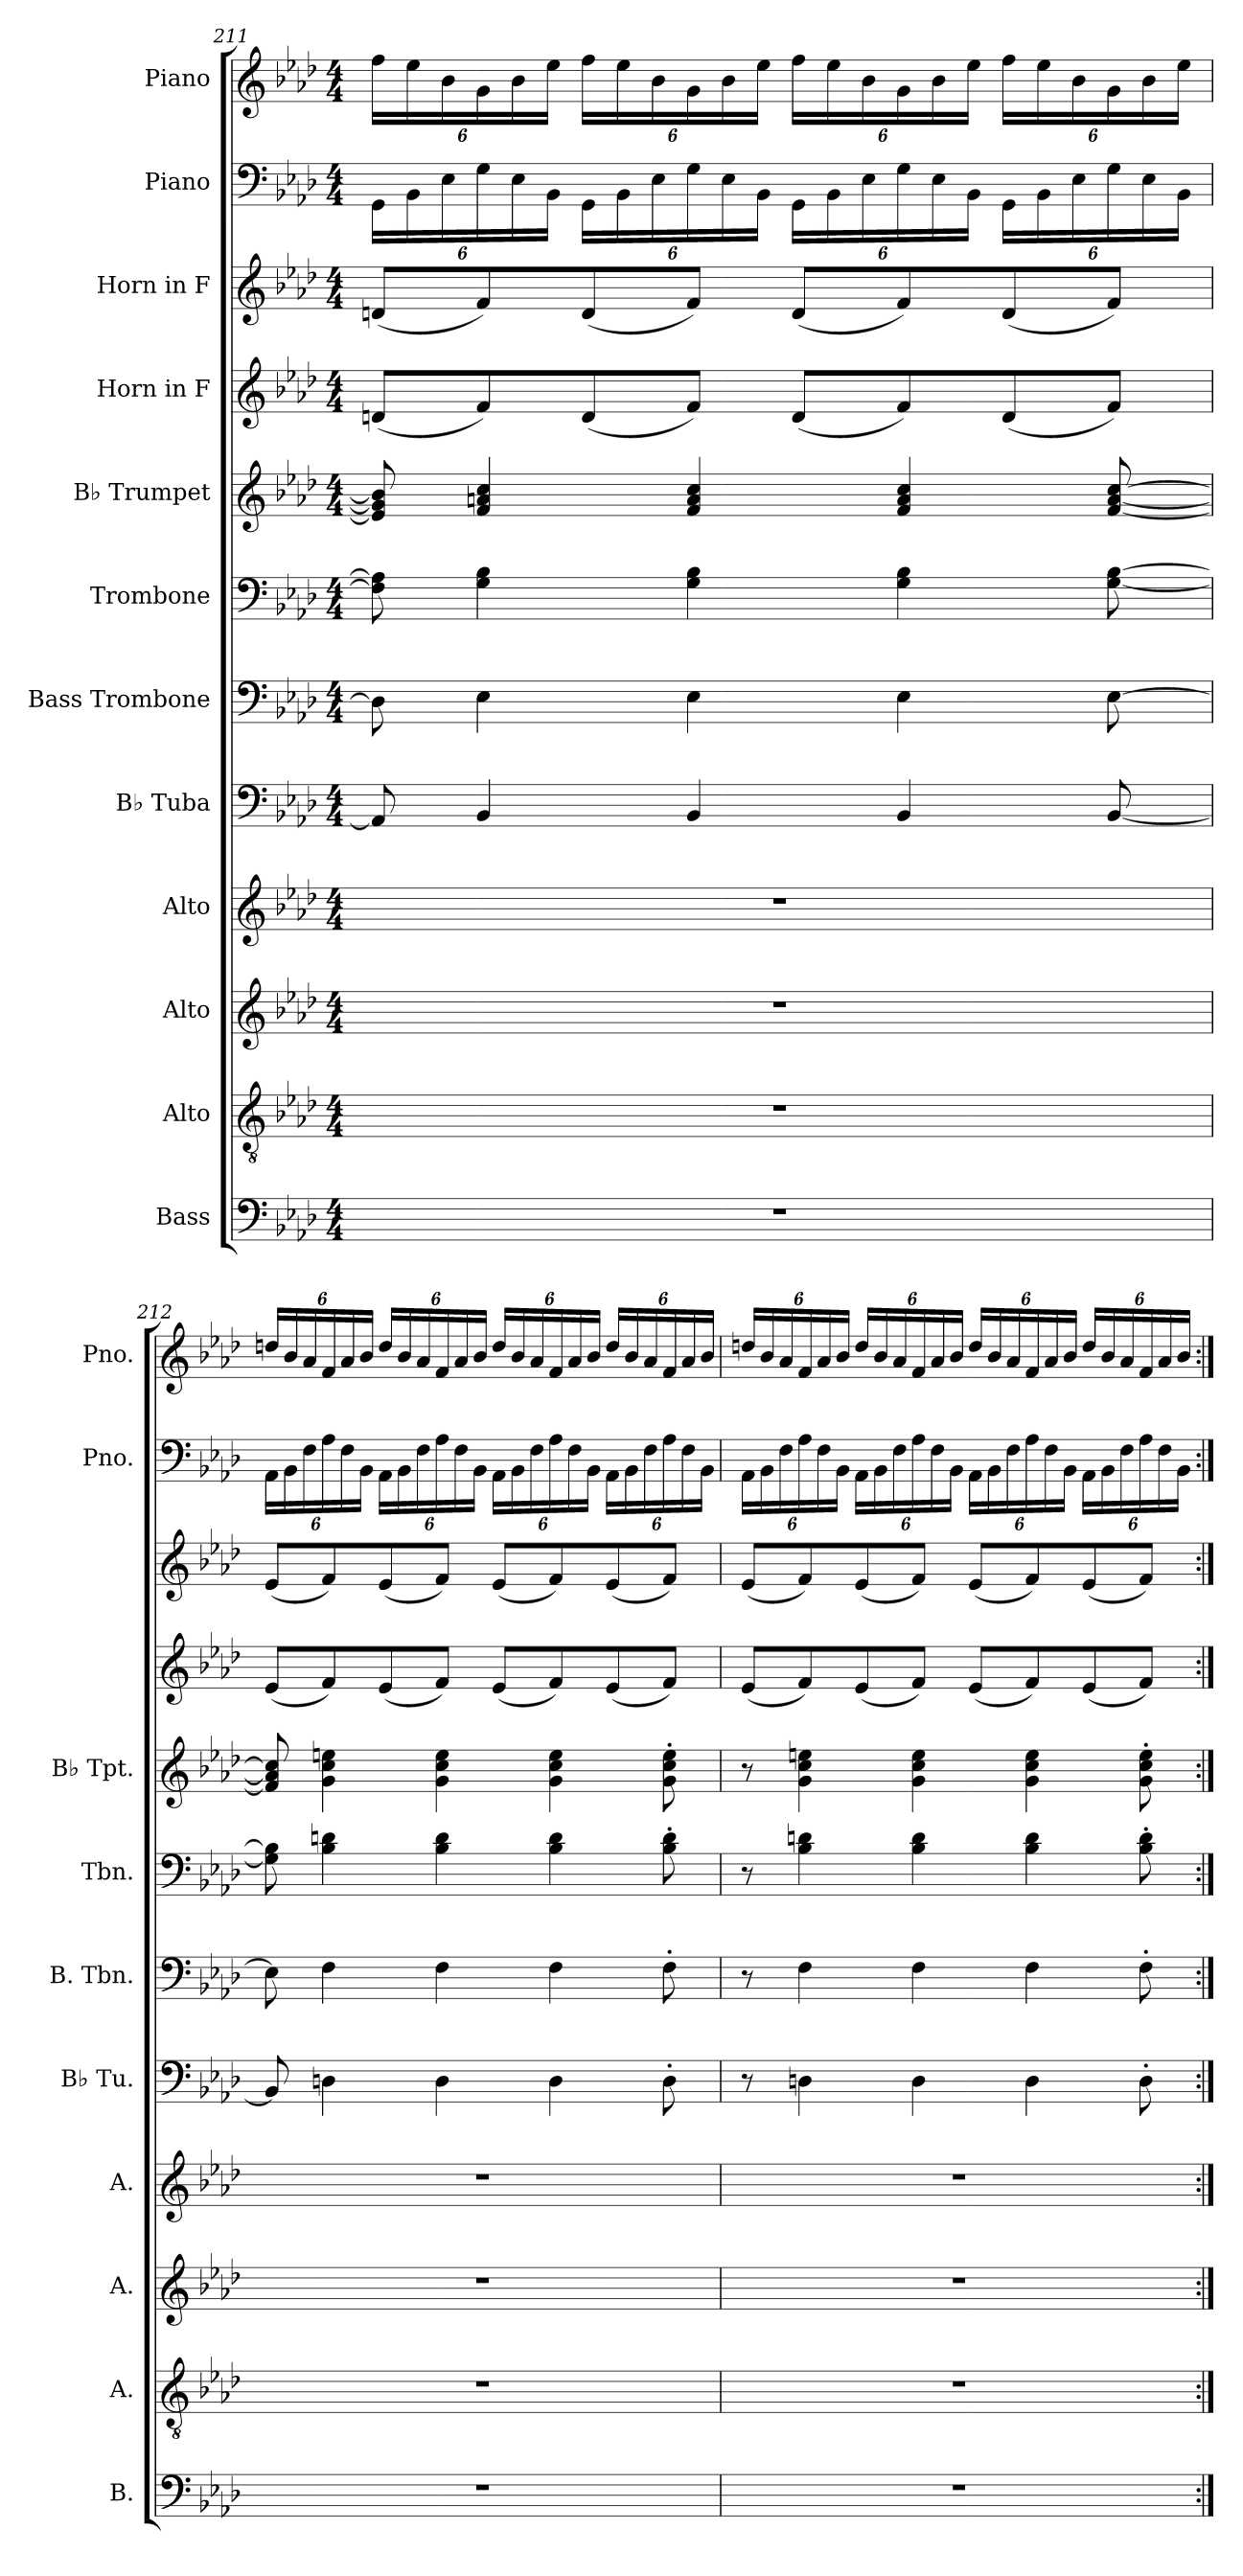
**kern	**kern	**kern	**kern	**kern	**kern	**kern	**kern	**kern	**kern	**kern	**kern
*part12	*part11	*part10	*part9	*part8	*part7	*part6	*part5	*part4	*part3	*part2	*part1
*staff12	*staff11	*staff10	*staff9	*staff8	*staff7	*staff6	*staff5	*staff4	*staff3	*staff2	*staff1
*I"Bass	*I"Alto	*I"Alto	*I"Alto	*I"B♭ Tuba	*I"Bass Trombone	*I"Trombone	*I"B♭ Trumpet	*I"Horn in F	*I"Horn in F	*I"Piano	*I"Piano
*I'B.	*I'A.	*I'A.	*I'A.	*I'B♭ Tu.	*I'B. Tbn.	*I'Tbn.	*I'B♭ Tpt.	*	*	*I'Pno.	*I'Pno.
!!LO:PB:g=z
*clefF4	*clefGv2	*clefG2	*clefG2	*clefF4	*clefF4	*clefF4	*clefG2	*clefG2	*clefG2	*clefF4	*clefG2
*	*	*	*	*	*	*	*ITrd1c2	*ITrd4c7	*ITrd4c7	*	*
*k[b-e-a-d-]	*k[b-e-a-d-]	*k[b-e-a-d-]	*k[b-e-a-d-]	*k[b-e-a-d-]	*k[b-e-a-d-]	*k[b-e-a-d-]	*k[b-e-a-d-g-c-]	*k[b-e-a-d-g-]	*k[b-e-a-d-g-]	*k[b-e-a-d-]	*k[b-e-a-d-]
*M4/4	*M4/4	*M4/4	*M4/4	*M4/4	*M4/4	*M4/4	*M4/4	*M4/4	*M4/4	*M4/4	*M4/4
*	*	*	*	*	*	*	*	*	*	*Xbrackettup	*Xbrackettup
=211	=211	=211	=211	=211	=211	=211	=211	=211	=211	=211	=211
1r	1r	1r	1r	8AA-/]	8D-\]	8F\] 8A-\]	8d-/] 8f/] 8a-/]	(8Gn/L	(8Gn/L	24GG\LL	24ff\LL
.	.	.	.	.	.	.	.	.	.	24BB-\	24ee-\
.	.	.	.	.	.	.	.	.	.	24E-\	24b-\
.	.	.	.	4BB-/	4E-\	4G\ 4B-\	4e-/ 4gn/ 4b-/	8B-/)	8B-/)	24G\	24g\
.	.	.	.	.	.	.	.	.	.	24E-\	24b-\
.	.	.	.	.	.	.	.	.	.	24BB-\JJ	24ee-\JJ
.	.	.	.	.	.	.	.	(8G/	(8G/	24GG\LL	24ff\LL
.	.	.	.	.	.	.	.	.	.	24BB-\	24ee-\
.	.	.	.	.	.	.	.	.	.	24E-\	24b-\
.	.	.	.	4BB-/	4E-\	4G\ 4B-\	4e-/ 4g/ 4b-/	8B-/J)	8B-/J)	24G\	24g\
.	.	.	.	.	.	.	.	.	.	24E-\	24b-\
.	.	.	.	.	.	.	.	.	.	24BB-\JJ	24ee-\JJ
.	.	.	.	.	.	.	.	(8G/L	(8G/L	24GG\LL	24ff\LL
.	.	.	.	.	.	.	.	.	.	24BB-\	24ee-\
.	.	.	.	.	.	.	.	.	.	24E-\	24b-\
.	.	.	.	4BB-/	4E-\	4G\ 4B-\	4e-/ 4g/ 4b-/	8B-/)	8B-/)	24G\	24g\
.	.	.	.	.	.	.	.	.	.	24E-\	24b-\
.	.	.	.	.	.	.	.	.	.	24BB-\JJ	24ee-\JJ
.	.	.	.	.	.	.	.	(8G/	(8G/	24GG\LL	24ff\LL
.	.	.	.	.	.	.	.	.	.	24BB-\	24ee-\
.	.	.	.	.	.	.	.	.	.	24E-\	24b-\
.	.	.	.	[8BB-/	[8E-\	[8G\ [8B-\	[8e-/ [8g/ [8b-/	8B-/J)	8B-/J)	24G\	24g\
.	.	.	.	.	.	.	.	.	.	24E-\	24b-\
.	.	.	.	.	.	.	.	.	.	24BB-\JJ	24ee-\JJ
!!LO:PB:g=z
=212	=212	=212	=212	=212	=212	=212	=212	=212	=212	=212	=212
1r	1r	1r	1r	8BB-/]	8E-\]	8G\] 8B-\]	8e-/] 8g/] 8b-/]	(8A-/L	(8A-/L	24AA-\LL	24ddn/LL
.	.	.	.	.	.	.	.	.	.	24BB-\	24b-/
.	.	.	.	.	.	.	.	.	.	24F\	24a-/
.	.	.	.	4Dn\	4F\	4B-\ 4dn\	4f\ 4b-\ 4ddn\	8B-/)	8B-/)	24A-\	24f/
.	.	.	.	.	.	.	.	.	.	24F\	24a-/
.	.	.	.	.	.	.	.	.	.	24BB-\JJ	24b-/JJ
.	.	.	.	.	.	.	.	(8A-/	(8A-/	24AA-\LL	24dd/LL
.	.	.	.	.	.	.	.	.	.	24BB-\	24b-/
.	.	.	.	.	.	.	.	.	.	24F\	24a-/
.	.	.	.	4D\	4F\	4B-\ 4d\	4f\ 4b-\ 4dd\	8B-/J)	8B-/J)	24A-\	24f/
.	.	.	.	.	.	.	.	.	.	24F\	24a-/
.	.	.	.	.	.	.	.	.	.	24BB-\JJ	24b-/JJ
.	.	.	.	.	.	.	.	(8A-/L	(8A-/L	24AA-\LL	24dd/LL
.	.	.	.	.	.	.	.	.	.	24BB-\	24b-/
.	.	.	.	.	.	.	.	.	.	24F\	24a-/
.	.	.	.	4D\	4F\	4B-\ 4d\	4f\ 4b-\ 4dd\	8B-/)	8B-/)	24A-\	24f/
.	.	.	.	.	.	.	.	.	.	24F\	24a-/
.	.	.	.	.	.	.	.	.	.	24BB-\JJ	24b-/JJ
.	.	.	.	.	.	.	.	(8A-/	(8A-/	24AA-\LL	24dd/LL
.	.	.	.	.	.	.	.	.	.	24BB-\	24b-/
.	.	.	.	.	.	.	.	.	.	24F\	24a-/
.	.	.	.	8D'\	8F'\	8B-\' 8d\'	8f\' 8b-\' 8dd\'	8B-/J)	8B-/J)	24A-\	24f/
.	.	.	.	.	.	.	.	.	.	24F\	24a-/
.	.	.	.	.	.	.	.	.	.	24BB-\JJ	24b-/JJ
!!LO:PB:g=z
=213	=213	=213	=213	=213	=213	=213	=213	=213	=213	=213	=213
1r	1r	1r	1r	8r	8r	8r	8r	(8A-/L	(8A-/L	24AA-\LL	24ddn/LL
.	.	.	.	.	.	.	.	.	.	24BB-\	24b-/
.	.	.	.	.	.	.	.	.	.	24F\	24a-/
.	.	.	.	4Dn\	4F\	4B-\ 4dn\	4f\ 4b-\ 4ddn\	8B-/)	8B-/)	24A-\	24f/
.	.	.	.	.	.	.	.	.	.	24F\	24a-/
.	.	.	.	.	.	.	.	.	.	24BB-\JJ	24b-/JJ
.	.	.	.	.	.	.	.	(8A-/	(8A-/	24AA-\LL	24dd/LL
.	.	.	.	.	.	.	.	.	.	24BB-\	24b-/
.	.	.	.	.	.	.	.	.	.	24F\	24a-/
.	.	.	.	4D\	4F\	4B-\ 4d\	4f\ 4b-\ 4dd\	8B-/J)	8B-/J)	24A-\	24f/
.	.	.	.	.	.	.	.	.	.	24F\	24a-/
.	.	.	.	.	.	.	.	.	.	24BB-\JJ	24b-/JJ
.	.	.	.	.	.	.	.	(8A-/L	(8A-/L	24AA-\LL	24dd/LL
.	.	.	.	.	.	.	.	.	.	24BB-\	24b-/
.	.	.	.	.	.	.	.	.	.	24F\	24a-/
.	.	.	.	4D\	4F\	4B-\ 4d\	4f\ 4b-\ 4dd\	8B-/)	8B-/)	24A-\	24f/
.	.	.	.	.	.	.	.	.	.	24F\	24a-/
.	.	.	.	.	.	.	.	.	.	24BB-\JJ	24b-/JJ
.	.	.	.	.	.	.	.	(8A-/	(8A-/	24AA-\LL	24dd/LL
.	.	.	.	.	.	.	.	.	.	24BB-\	24b-/
.	.	.	.	.	.	.	.	.	.	24F\	24a-/
.	.	.	.	8D'\	8F'\	8B-\' 8d\'	8f\' 8b-\' 8dd\'	8B-/J)	8B-/J)	24A-\	24f/
.	.	.	.	.	.	.	.	.	.	24F\	24a-/
.	.	.	.	.	.	.	.	.	.	24BB-\JJ	24b-/JJ
=:|!	=:|!	=:|!	=:|!	=:|!	=:|!	=:|!	=:|!	=:|!	=:|!	=:|!	=:|!
*-	*-	*-	*-	*-	*-	*-	*-	*-	*-	*-	*-
